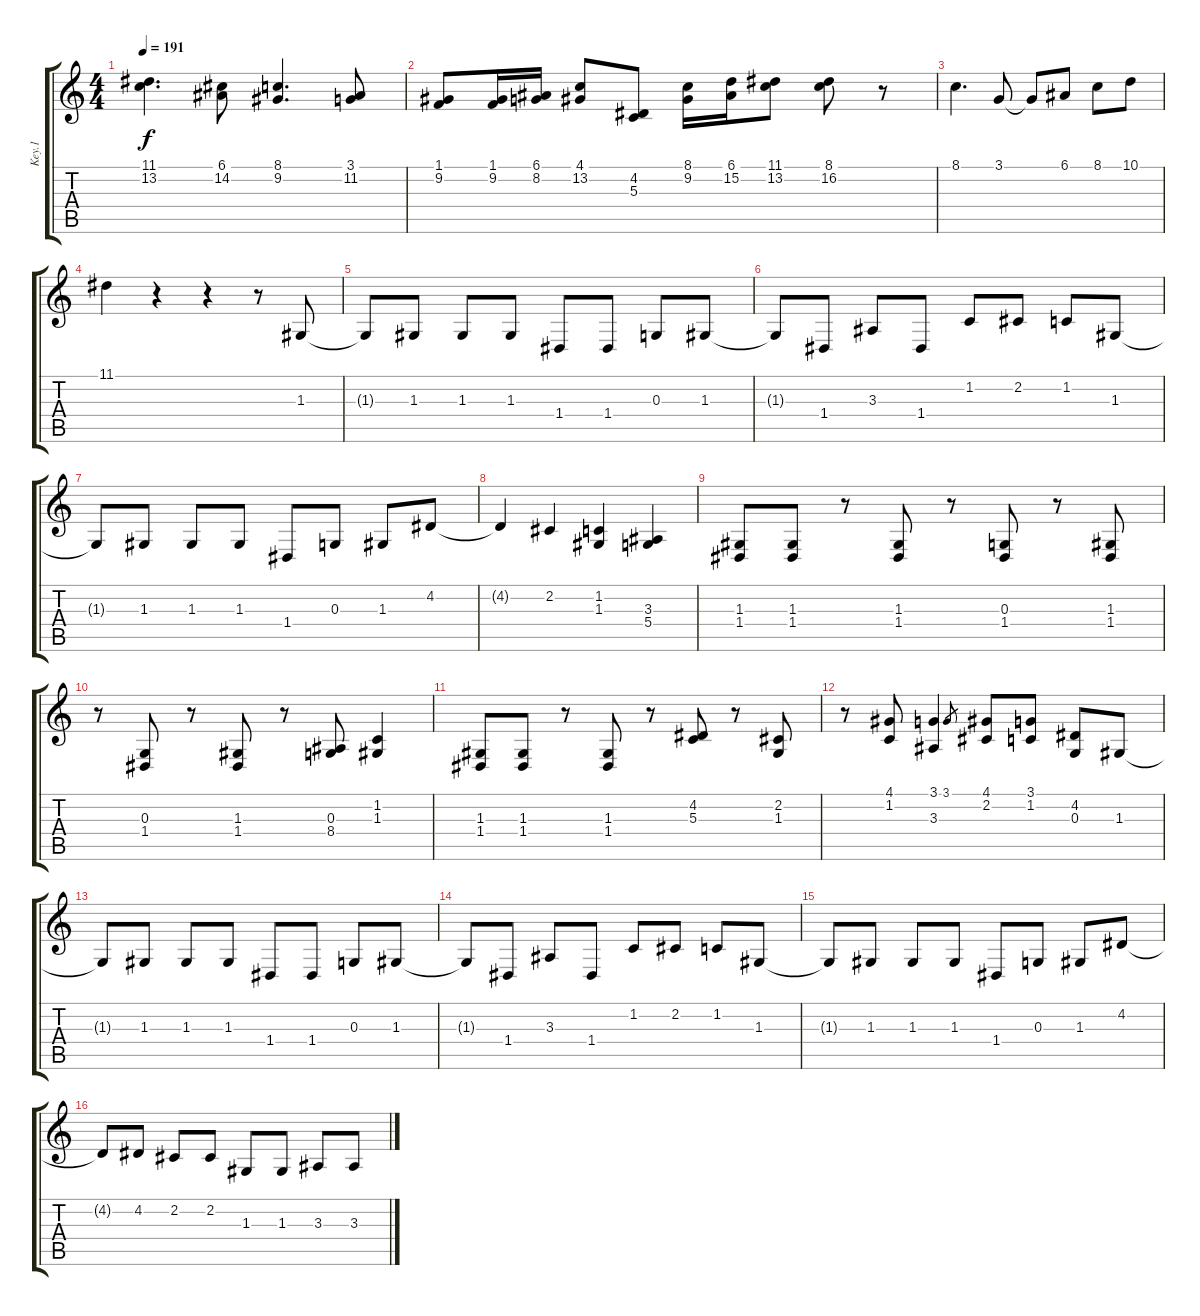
\track ("Key.1" "Key.1") {instrument acousticgrandpiano}
\staff {score tabs}
\tuning (E4 B3 G3 D3 A2 E2) {hide}
\ts (4 4)
\tempo 191
\clef g2
\ks c
(11.1 13.2).4{d dy f} (6.1 14.2).8 (8.1 9.2).4{d} (3.1 11.2).8 |
(1.1 9.2).8 (1.1 9.2).16 (6.1 8.2).16 (4.1 13.2).8 (4.2 5.3).8 (8.1 9.2).16 (6.1 15.2).16 (11.1 13.2).8 (8.1 16.2).8 r.8 |
8.1.4{d} 3.1.8 3.1{t}.8 6.1.8 8.1.8 10.1.8 |
11.1.4 r.4 r.4 r.8 1.3.8 |
1.3{t}.8 1.3.8 1.3.8 1.3.8 1.4.8 1.4.8 0.3.8 1.3.8 |
1.3{t}.8 1.4.8 3.3.8 1.4.8 1.2.8 2.2.8 1.2.8 1.3.8 |
1.3{t}.8 1.3.8 1.3.8 1.3.8 1.4.8 0.3.8 1.3.8 4.2.8 |
4.2{t}.4 2.2.4 (1.2 1.3).4 (3.3 5.4).4 |
(1.3 1.4).8 (1.3 1.4).8 r.8 (1.3 1.4).8 r.8 (0.3 1.4).8 r.8 (1.3 1.4).8 |
r.8 (0.3 1.4).8 r.8 (1.3 1.4).8 r.8 (0.3 8.4).8 (1.2 1.3).4 |
(1.3 1.4).8 (1.3 1.4).8 r.8 (1.3 1.4).8 r.8 (4.2 5.3).8 r.8 (2.2 1.3).8 |
r.8 (4.1 1.2).8 (3.1 3.3).4 3.1.8{gr} (4.1 2.2).8 (3.1 1.2).8 (4.2 0.3).8 1.3.8 |
1.3{t}.8 1.3.8 1.3.8 1.3.8 1.4.8 1.4.8 0.3.8 1.3.8 |
1.3{t}.8 1.4.8 3.3.8 1.4.8 1.2.8 2.2.8 1.2.8 1.3.8 |
1.3{t}.8 1.3.8 1.3.8 1.3.8 1.4.8 0.3.8 1.3.8 4.2.8 |
4.2{t}.8 4.2.8 2.2.8 2.2.8 1.3.8 1.3.8 3.3.8 3.3.8
